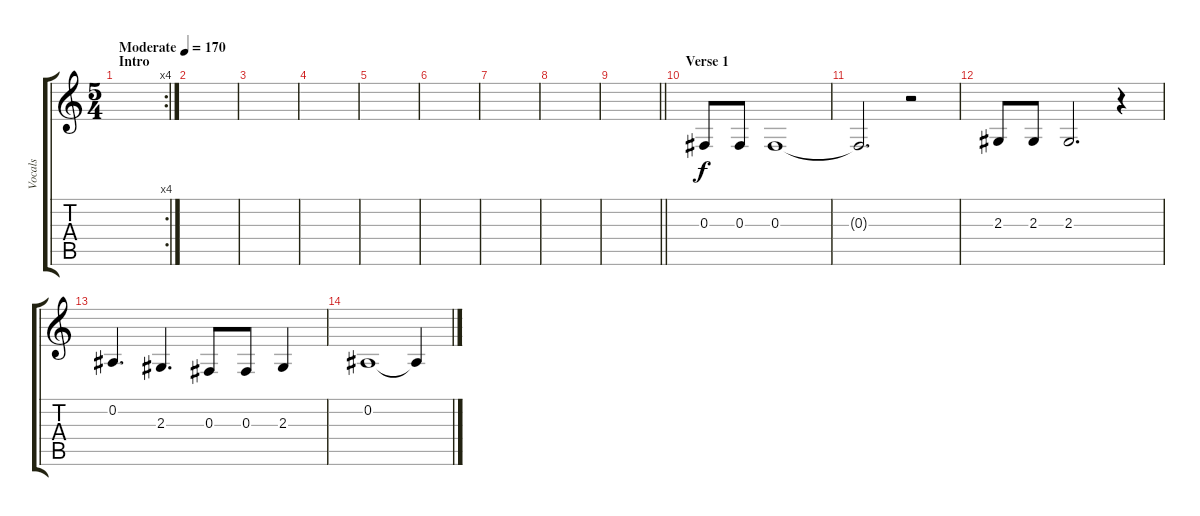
\track ("Vocals" "Vocals") {instrument viola}
\staff {score tabs}
\tuning (Eb4 Bb3 Gb3 Db3 Ab2 Eb2) {hide}
\rc 4
\ts (5 4)
\section ("" "Intro")
\tempo (170 "Moderate")
\clef g2
\ks c
|
|
|
|
|
|
|
|
\barLineRight lightlight
|
\section ("" "Verse 1")
0.3.8 0.3.8 0.3.1 |
0.3{t}.2{d} r.2 |
2.3.8 2.3.8 2.3.2{d} r.4 |
0.2.4{d} 2.3.4{d} 0.3.8 0.3.8 2.3.4 |
0.2.1 0.2{t}.4
